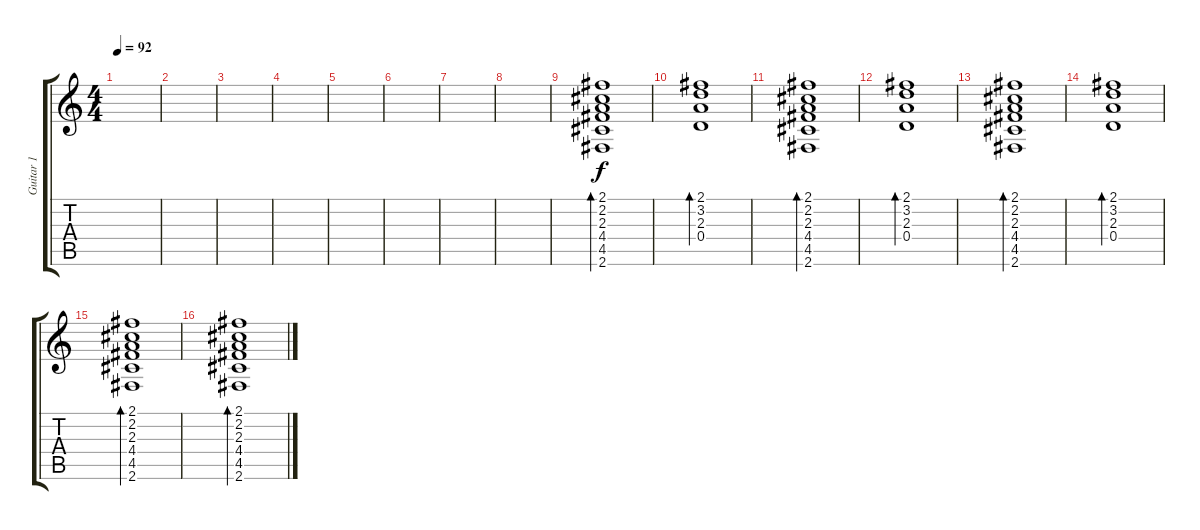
\track ("Guitar 1" "Guitar 1") {instrument electricguitarclean}
\staff {score tabs}
\tuning (E4 B3 G3 D3 A2 E2) {hide}
\ts (4 4)
\tempo 92
\clef g2
\ks c
|
|
|
|
|
|
|
|
(2.1 2.2 2.3 4.4 4.5 2.6).1{bd 60} |
(2.1 3.2 2.3 0.4).1{bd 120} |
(2.1 2.2 2.3 4.4 4.5 2.6).1{bd 60} |
(2.1 3.2 2.3 0.4).1{bd 60} |
(2.1 2.2 2.3 4.4 4.5 2.6).1{bd 60} |
(2.1 3.2 2.3 0.4).1{bd 60} |
(2.1 2.2 2.3 4.4 4.5 2.6).1{bd 60} |
(2.1 2.2 2.3 4.4 4.5 2.6).1{bd 60}
